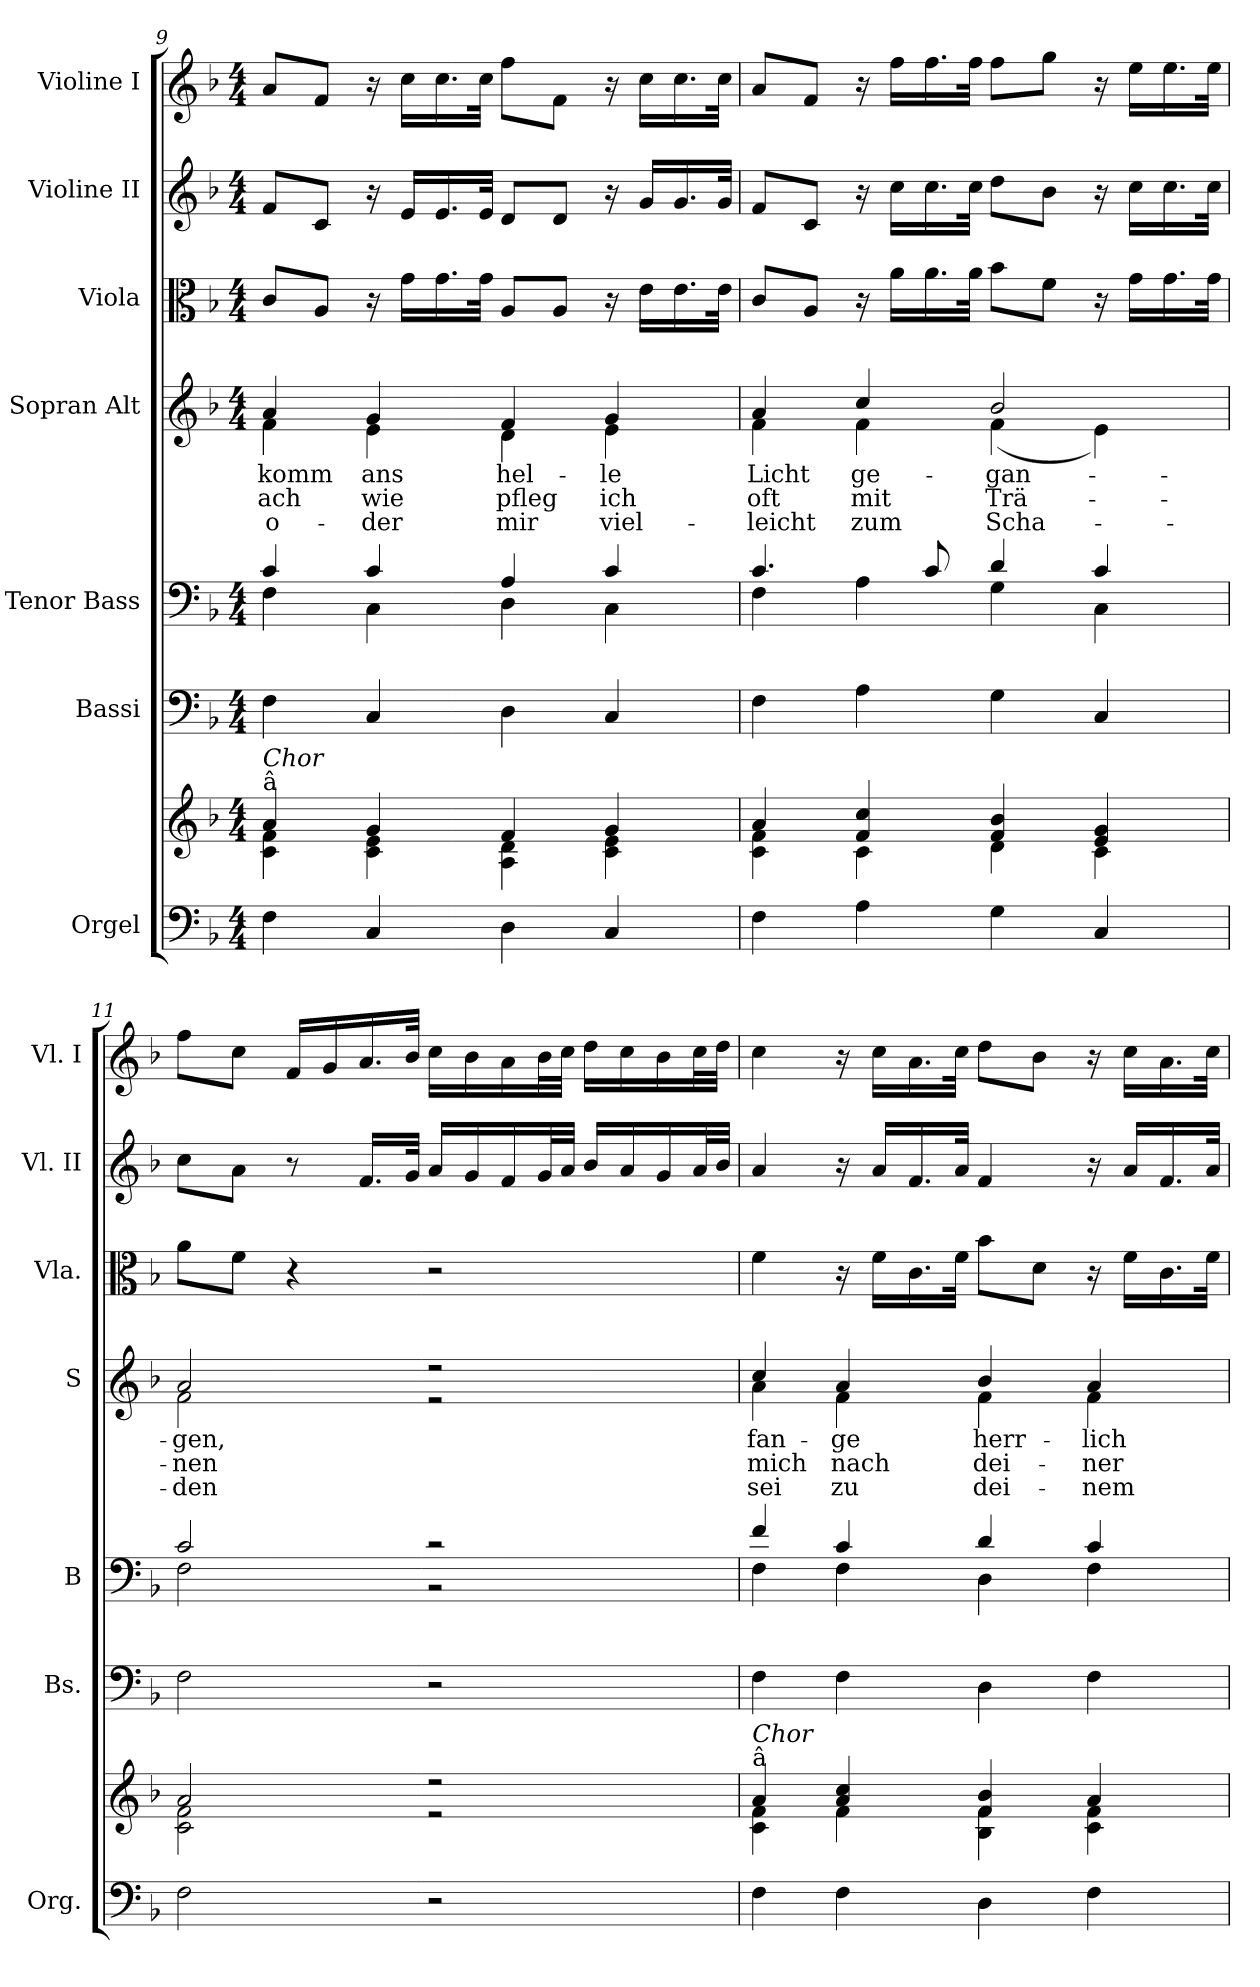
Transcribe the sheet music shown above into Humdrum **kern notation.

**kern	**kern	**kern	**kern	**kern	**text	**text	**text	**kern	**kern	**kern
*part7	*part7	*part6	*part5	*part4	*part4	*part4	*part4	*part3	*part2	*part1
*staff8	*staff7	*staff6	*staff5	*staff4	*staff4	*staff4	*staff4	*staff3	*staff2	*staff1
*I"Orgel	*	*I"Bassi	*I"Tenor Bass	*I"Sopran Alt	*	*	*	*I"Viola	*I"Violine II	*I"Violine I
*I'Org.	*	*I'Bs.	*I'B	*I'S	*	*	*	*I'Vla.	*I'Vl. II	*I'Vl. I
*clefF4	*clefG2	*clefF4	*clefF4	*clefG2	*	*	*	*clefC3	*clefG2	*clefG2
*k[b-]	*k[b-]	*k[b-]	*k[b-]	*k[b-]	*	*	*	*k[b-]	*k[b-]	*k[b-]
*F:	*F:	*F:	*F:	*F:	*	*	*	*F:	*F:	*F:
*M4/4	*M4/4	*M4/4	*M4/4	*M4/4	*	*	*	*M4/4	*M4/4	*M4/4
=9	=9	=9	=9	=9	=9	=9	=9	=9	=9	=9
*	*^	*	*^	*	*	*	*	*	*	*
!	!LO:TX:a:t=â	!	!	!	!	!	!	!	!	!	!	!
!	!LO:TX:a:i:t=Chor	!	!	!	!	!	!	!	!	!	!	!
!	!	!	!	!	!	!	!LO:LY:b	!LO:LY:b	!LO:LY:b	!	!	!
*	*	*	*	*	*	*^	*	*	*	*	*	*
4F\	4a/	4c\ 4f\	4F\	4c/	4F\	4a/	4f\	komm	ach	o-	8c/L	8f/L	8a/L
.	.	.	.	.	.	.	.	.	.	.	8A/J	8c/J	8f/J
!	!	!	!	!	!	!	!	!LO:LY:b	!LO:LY:b	!LO:LY:b	!	!	!
4C/	4g/	4c\ 4e\	4C/	4c/	4C\	4g/	4e\	ans	wie	-der	16r	16r	16r
.	.	.	.	.	.	.	.	.	.	.	16g\LL	16e/LL	16cc\LL
.	.	.	.	.	.	.	.	.	.	.	16.g\	16.e/	16.cc\
.	.	.	.	.	.	.	.	.	.	.	32g\JJk	32e/JJk	32cc\JJk
!	!	!	!	!	!	!	!	!LO:LY:b	!LO:LY:b	!LO:LY:b	!	!	!
4D\	4f/	4A\ 4d\	4D\	4A/	4D\	4f/	4d\	hel-	pfleg	mir	8A/L	8d/L	8ff\L
.	.	.	.	.	.	.	.	.	.	.	8A/J	8d/J	8f\J
!	!	!	!	!	!	!	!	!LO:LY:b	!LO:LY:b	!LO:LY:b	!	!	!
4C/	4g/	4c\ 4e\	4C/	4c/	4C\	4g/	4e\	-le	ich	viel-	16r	16r	16r
.	.	.	.	.	.	.	.	.	.	.	16e\LL	16g/LL	16cc\LL
.	.	.	.	.	.	.	.	.	.	.	16.e\	16.g/	16.cc\
.	.	.	.	.	.	.	.	.	.	.	32e\JJk	32g/JJk	32cc\JJk
=10	=10	=10	=10	=10	=10	=10	=10	=10	=10	=10	=10	=10	=10
!	!	!	!	!	!	!	!	!LO:LY:b	!LO:LY:b	!LO:LY:b	!	!	!
4F\	4a/	4c\ 4f\	4F\	4.c/	4F\	4a/	4f\	Licht	oft	-leicht	8c/L	8f/L	8a/L
.	.	.	.	.	.	.	.	.	.	.	8A/J	8c/J	8f/J
!	!	!	!	!	!	!	!	!LO:LY:b	!LO:LY:b	!LO:LY:b	!	!	!
4A\	4f/ 4cc/	4c\	4A\	.	4A\	4cc/	4f\	ge-	mit	zum	16r	16r	16r
.	.	.	.	.	.	.	.	.	.	.	16a\LL	16cc\LL	16ff\LL
.	.	.	.	8c/	.	.	.	.	.	.	16.a\	16.cc\	16.ff\
.	.	.	.	.	.	.	.	.	.	.	32a\JJk	32cc\JJk	32ff\JJk
!	!	!	!	!	!	!	!	!LO:LY:b	!LO:LY:b	!LO:LY:b	!	!	!
4G\	4f/ 4b-/	4d\	4G\	4d/	4G\	2b-/	(4f\	-gan-	Trä-	Scha-	8b-\L	8dd\L	8ff\L
.	.	.	.	.	.	.	.	.	.	.	8f\J	8b-\J	8gg\J
4C/	4e/ 4g/	4c\	4C/	4c/	4C\	.	4e\)	.	.	.	16r	16r	16r
.	.	.	.	.	.	.	.	.	.	.	16g\LL	16cc\LL	16ee\LL
.	.	.	.	.	.	.	.	.	.	.	16.g\	16.cc\	16.ee\
.	.	.	.	.	.	.	.	.	.	.	32g\JJk	32cc\JJk	32ee\JJk
!!LO:LB:g=z
=11	=11	=11	=11	=11	=11	=11	=11	=11	=11	=11	=11	=11	=11
!	!	!	!	!	!	!	!	!LO:LY:b	!LO:LY:b	!LO:LY:b	!	!	!
2F\	2a/	2c\ 2f\	2F\	2c/	2F\	2a/	2f\	-gen,	-nen	-den	8a\L	8cc\L	8ff\L
.	.	.	.	.	.	.	.	.	.	.	8f\J	8a\J	8cc\J
.	.	.	.	.	.	.	.	.	.	.	4r	8r	16f/LL
.	.	.	.	.	.	.	.	.	.	.	.	.	16g/
.	.	.	.	.	.	.	.	.	.	.	.	16.f/LL	16.a/
.	.	.	.	.	.	.	.	.	.	.	.	32g/JJk	32b-/JJk
2r	2r	2r	2r	2r	2r	2r	2r	.	.	.	2r	16a/LL	16cc\LL
.	.	.	.	.	.	.	.	.	.	.	.	16g/	16b-\
.	.	.	.	.	.	.	.	.	.	.	.	16f/	16a\
.	.	.	.	.	.	.	.	.	.	.	.	32g/L	32b-\L
.	.	.	.	.	.	.	.	.	.	.	.	32a/JJJ	32cc\JJJ
.	.	.	.	.	.	.	.	.	.	.	.	16b-/LL	16dd\LL
.	.	.	.	.	.	.	.	.	.	.	.	16a/	16cc\
.	.	.	.	.	.	.	.	.	.	.	.	16g/	16b-\
.	.	.	.	.	.	.	.	.	.	.	.	32a/L	32cc\L
.	.	.	.	.	.	.	.	.	.	.	.	32b-/JJJ	32dd\JJJ
=12	=12	=12	=12	=12	=12	=12	=12	=12	=12	=12	=12	=12	=12
!	!LO:TX:a:t=â	!	!	!	!	!	!	!	!	!	!	!	!
!	!LO:TX:a:i:t=Chor	!	!	!	!	!	!	!	!	!	!	!	!
!	!	!	!	!	!	!	!	!LO:LY:b	!LO:LY:b	!LO:LY:b	!	!	!
4F\	4a/	4c\ 4f\	4F\	4f/	4F\	4cc/	4a\	fan-	mich	sei	4f\	4a/	4cc\
!	!	!	!	!	!	!	!	!LO:LY:b	!LO:LY:b	!LO:LY:b	!	!	!
4F\	4a/ 4cc/	4f\	4F\	4c/	4F\	4a/	4f\	-ge	nach	zu	16r	16r	16r
.	.	.	.	.	.	.	.	.	.	.	16f\LL	16a/LL	16cc\LL
.	.	.	.	.	.	.	.	.	.	.	16.c\	16.f/	16.a\
.	.	.	.	.	.	.	.	.	.	.	32f\JJk	32a/JJk	32cc\JJk
!	!	!	!	!	!	!	!	!LO:LY:b	!LO:LY:b	!LO:LY:b	!	!	!
4D\	4f/ 4b-/	4B-\ 4f\	4D\	4d/	4D\	4b-/	4f\	herr-	dei-	dei-	8b-\L	4f/	8dd\L
.	.	.	.	.	.	.	.	.	.	.	8d\J	.	8b-\J
!	!	!	!	!	!	!	!	!LO:LY:b	!LO:LY:b	!LO:LY:b	!	!	!
4F\	4a/	4c\ 4f\	4F\	4c/	4F\	4a/	4f\	-lich	-ner	-nem	16r	16r	16r
.	.	.	.	.	.	.	.	.	.	.	16f\LL	16a/LL	16cc\LL
.	.	.	.	.	.	.	.	.	.	.	16.c\	16.f/	16.a\
.	.	.	.	.	.	.	.	.	.	.	32f\JJk	32a/JJk	32cc\JJk
*	*	*	*	*v	*v	*	*	*	*	*	*	*	*
*	*v	*v	*	*	*v	*v	*	*	*	*	*	*
=	=	=	=	=	=	=	=	=	=	=
*-	*-	*-	*-	*-	*-	*-	*-	*-	*-	*-
